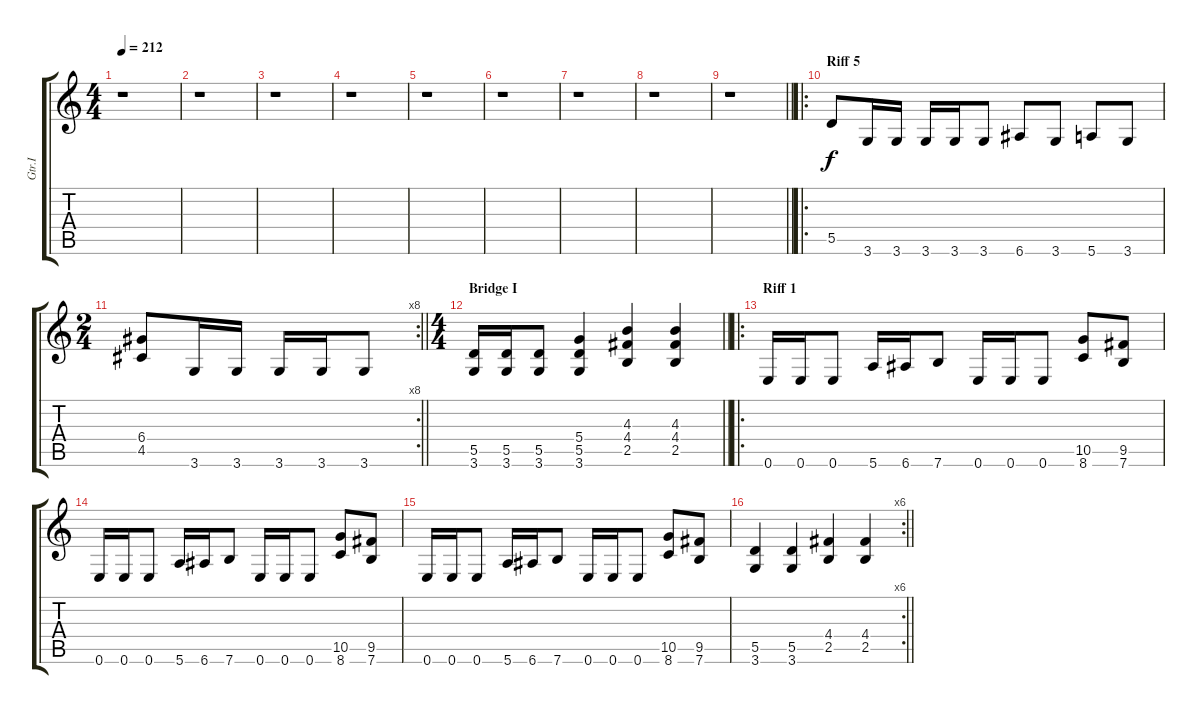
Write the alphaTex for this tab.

\track ("Gtr.I" "Gtr.I") {instrument distortionguitar}
\staff {score tabs}
\tuning (E4 B3 G3 D3 A2 E2) {hide}
\ts (4 4)
\tempo 212
\clef g2
\ks c
r.1{dy f} |
r.1 |
r.1 |
r.1 |
r.1 |
r.1 |
r.1 |
r.1 |
\barLineRight lightlight
r.1 |
\ro
\section ("" "Riff 5")
5.5.8 3.6.16 3.6.16 3.6.16 3.6.16 3.6.8 6.6.8 3.6.8 5.6.8 3.6.8 |
\rc 8
\ts (2 4)
\barLineRight lightlight
(6.4 4.5).8 3.6.16 3.6.16 3.6.16 3.6.16 3.6.8 |
\ts (4 4)
\section ("" "Bridge I")
\barLineRight lightlight
(5.5 3.6).16 (5.5 3.6).16 (5.5 3.6).8 (5.4 5.5 3.6).4 (4.3 4.4 2.5).4 (4.3 4.4 2.5).4 |
\ro
\section ("" "Riff 1")
0.6.16 0.6.16 0.6.8 5.6.16 6.6.16 7.6.8 0.6.16 0.6.16 0.6.8 (10.5 8.6).8 (9.5 7.6).8 |
0.6.16 0.6.16 0.6.8 5.6.16 6.6.16 7.6.8 0.6.16 0.6.16 0.6.8 (10.5 8.6).8 (9.5 7.6).8 |
0.6.16 0.6.16 0.6.8 5.6.16 6.6.16 7.6.8 0.6.16 0.6.16 0.6.8 (10.5 8.6).8 (9.5 7.6).8 |
\rc 6
\barLineRight lightlight
(5.5 3.6).4 (5.5 3.6).4 (4.4 2.5).4 (4.4 2.5).4
